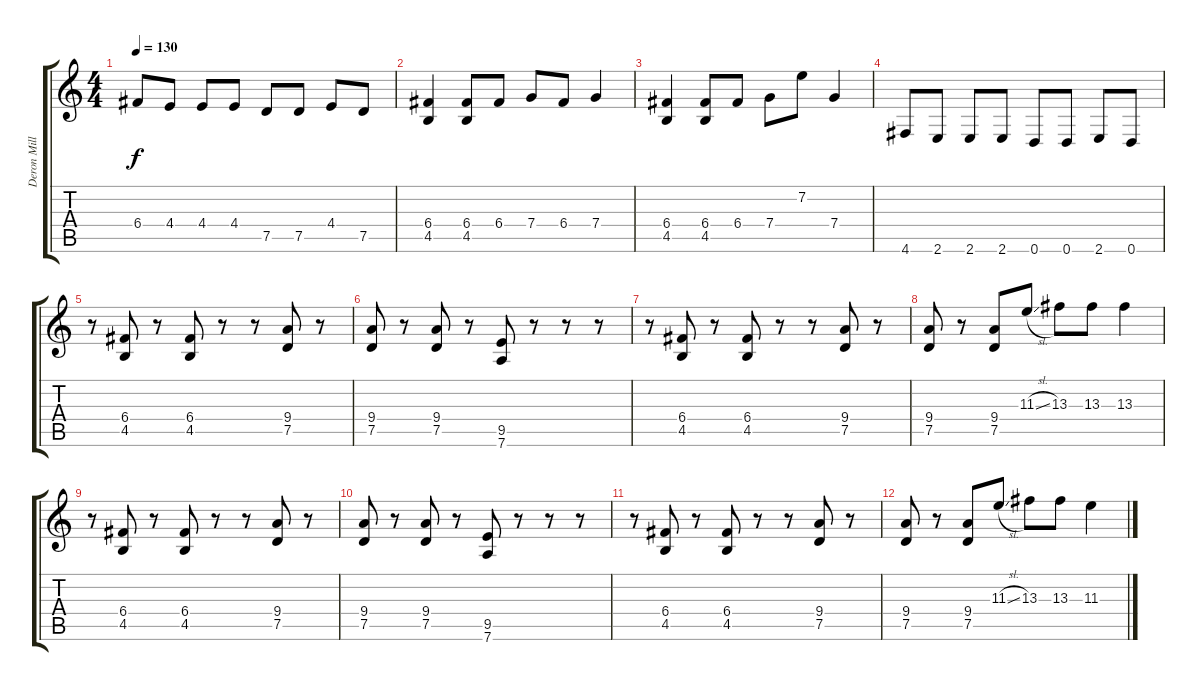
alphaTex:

\track ("Deron Miller" "Deron Mill") {instrument distortionguitar}
\staff {score tabs}
\tuning (D4 A3 F3 C3 G2 D2) {hide}
\ts (4 4)
\tempo 130
\clef g2
\ks c
6.4.8{dy f} 4.4.8 4.4.8 4.4.8 7.5.8 7.5.8 4.4.8 7.5.8 |
(6.4 4.5).4 (6.4 4.5).8 6.4.8 7.4.8 6.4.8 7.4.4 |
(6.4 4.5).4 (6.4 4.5).8 6.4.8 7.4.8 7.2.8 7.4.4 |
4.6.8 2.6.8 2.6.8 2.6.8 0.6.8 0.6.8 2.6.8 0.6.8 |
r.8 (6.4 4.5).8 r.8 (6.4 4.5).8 r.8 r.8 (9.4 7.5).8 r.8 |
(9.4 7.5).8 r.8 (9.4 7.5).8 r.8 (9.5 7.6).8 r.8 r.8 r.8 |
r.8 (6.4 4.5).8 r.8 (6.4 4.5).8 r.8 r.8 (9.4 7.5).8 r.8 |
(9.4 7.5).8 r.8 (9.4 7.5).8 11.3{sl}.8 13.3.8 13.3.8 13.3.4 |
r.8 (6.4 4.5).8 r.8 (6.4 4.5).8 r.8 r.8 (9.4 7.5).8 r.8 |
(9.4 7.5).8 r.8 (9.4 7.5).8 r.8 (9.5 7.6).8 r.8 r.8 r.8 |
r.8 (6.4 4.5).8 r.8 (6.4 4.5).8 r.8 r.8 (9.4 7.5).8 r.8 |
(9.4 7.5).8 r.8 (9.4 7.5).8 11.3{sl}.8 13.3.8 13.3.8 11.3.4
